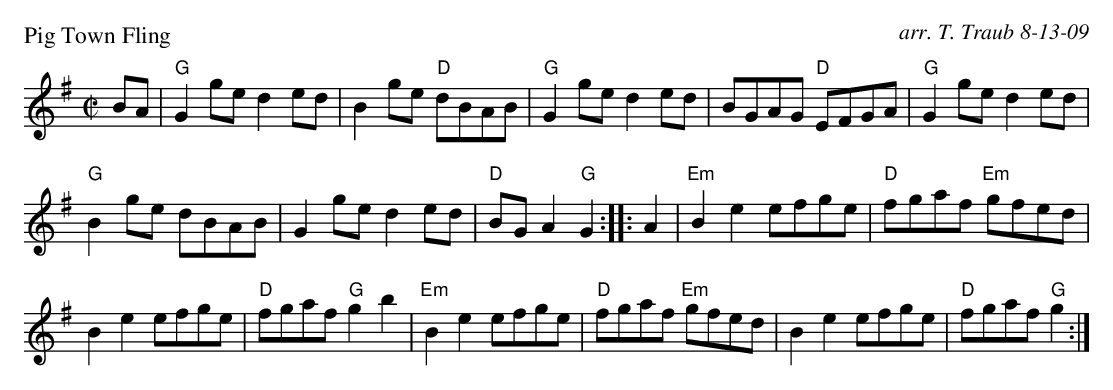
X:1
P: Pig Town Fling
M: C|
C: arr. T. Traub 8-13-09
K: G
BA| "G"G2ge d2ed| B2ge "D"dBAB| "G"G2ge d2ed| BGAG "D"EFGA|"G"G2ge d2ed|
"G"B2ge dBAB| G2ge d2ed| "D"BGA2 "G"G2 :||: A2| "Em"B2 e2 efge| "D"fgaf "Em"gfed|
B2 e2 efge| "D"fgaf "G"g2b2|"Em"B2 e2 efge| "D"fgaf "Em"gfed| B2 e2 efge| "D"fgaf "G"g2:|
